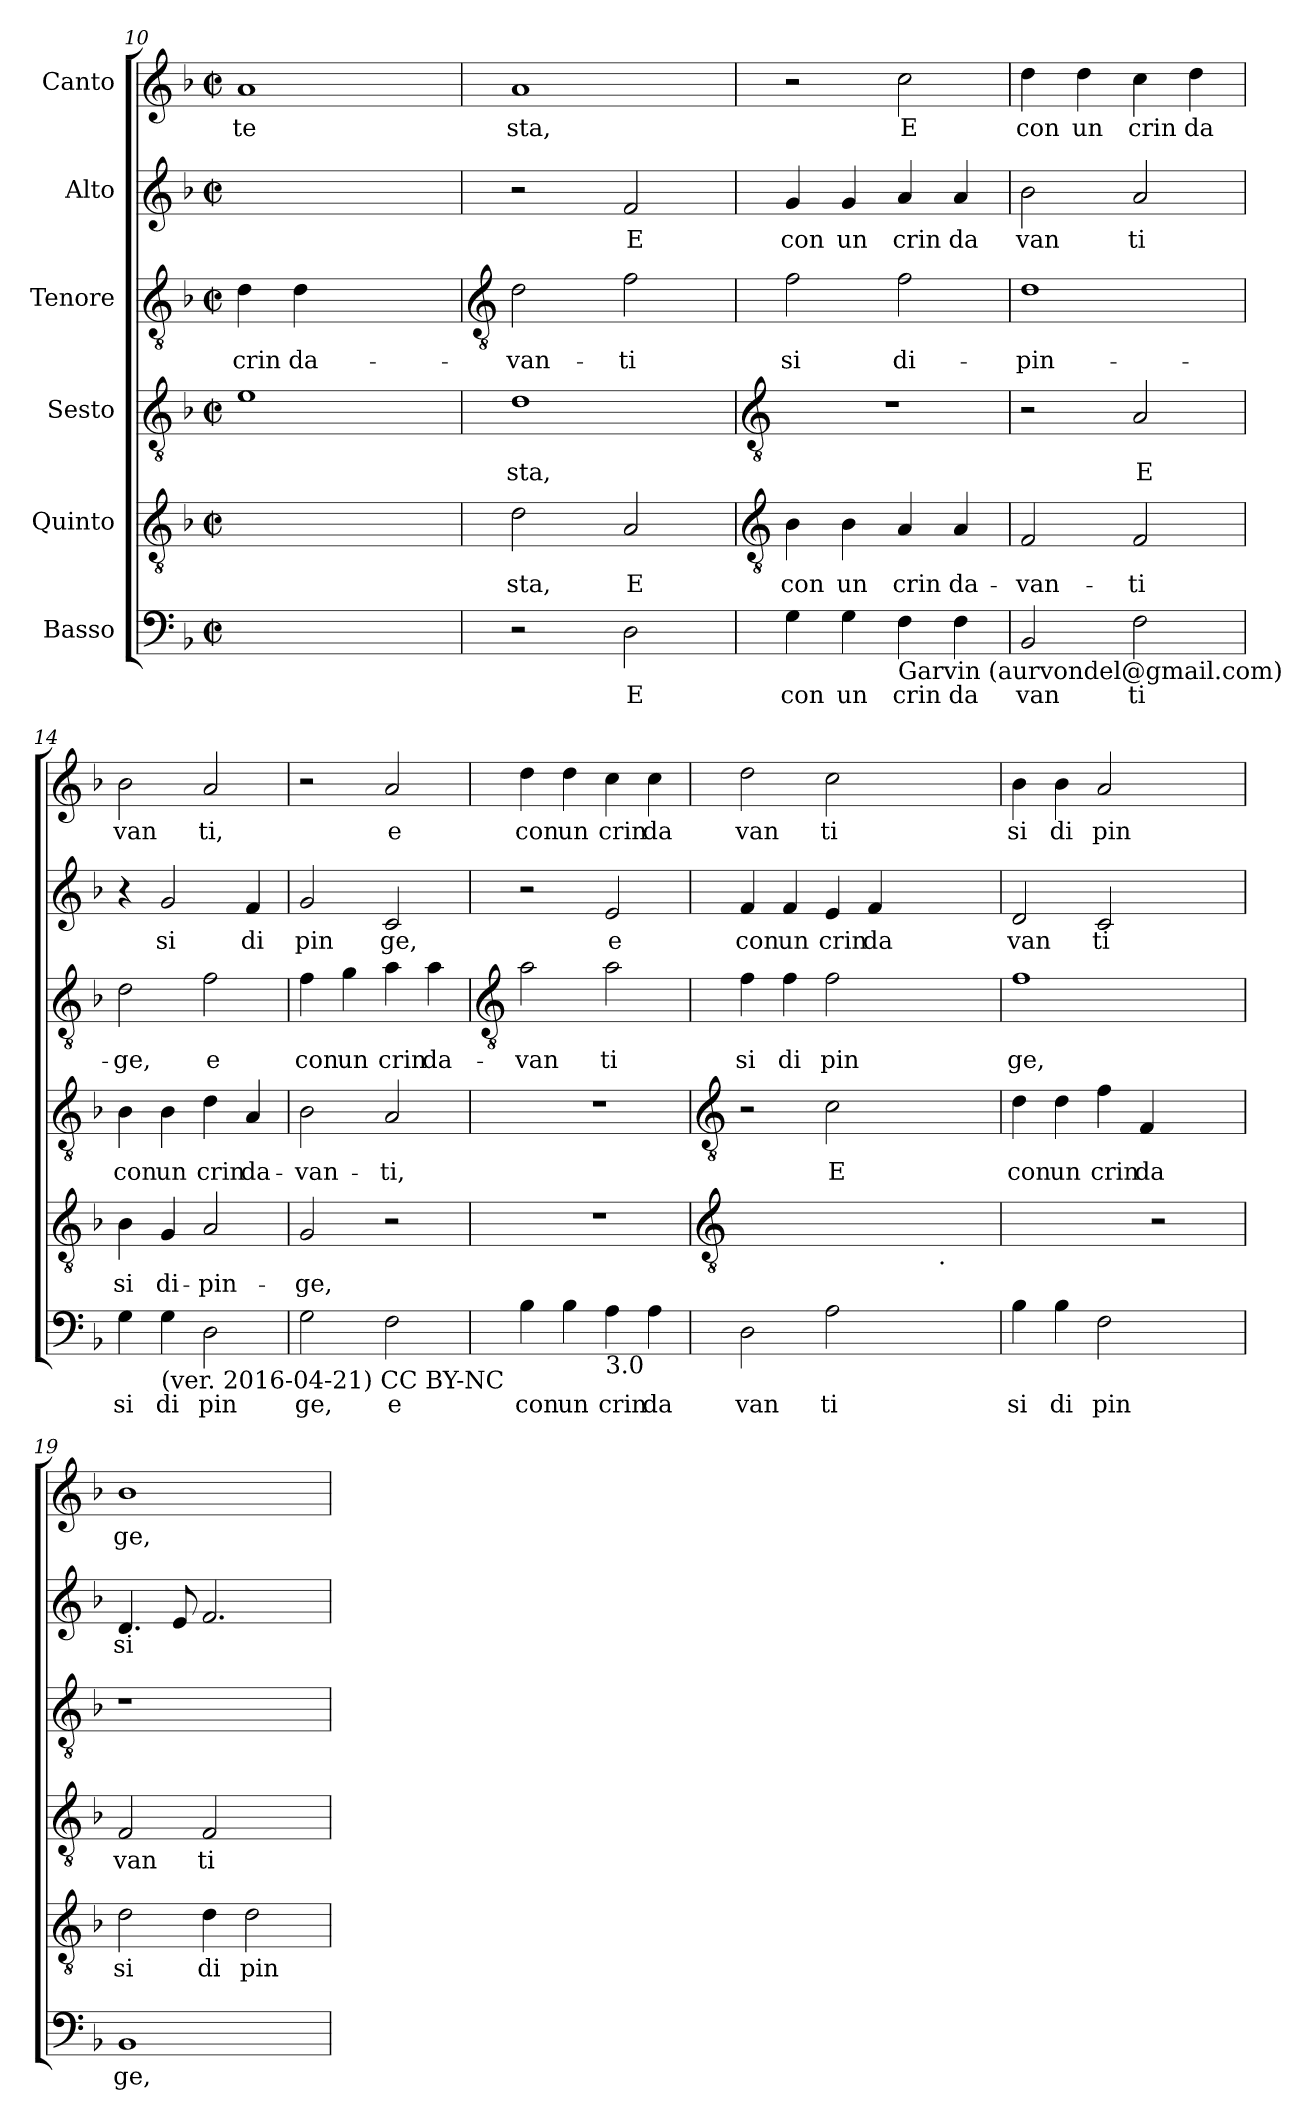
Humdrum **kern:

**kern	**text	**kern	**text	**kern	**text	**kern	**text	**kern	**text	**kern	**text
*part6	*part6	*part5	*part5	*part4	*part4	*part3	*part3	*part2	*part2	*part1	*part1
*staff6	*staff6	*staff5	*staff5	*staff4	*staff4	*staff3	*staff3	*staff2	*staff2	*staff1	*staff1
*I"Basso	*	*I"Quinto	*	*I"Sesto	*	*I"Tenore	*	*I"Alto	*	*I"Canto	*
*clefF4	*	*clefGv2	*	*clefGv2	*	*clefGv2	*	*clefG2	*	*clefG2	*
*k[b-]	*	*k[b-]	*	*k[b-]	*	*k[b-]	*	*k[b-]	*	*k[b-]	*
*F:	*	*F:	*	*F:	*	*F:	*	*F:	*	*F:	*
*M2/2	*	*M2/2	*	*M2/2	*	*M2/2	*	*M2/2	*	*M2/2	*
*met(c|)	*	*met(c|)	*	*met(c|)	*	*met(c|)	*	*met(c|)	*	*met(c|)	*
=10	=10	=10	=10	=10	=10	=10	=10	=10	=10	=10	=10
*	*	*^	*	*^	*	*	*	*	*	*	*
!	!	!	!	!	!	!	!	!	!LO:LY:b	!	!	!	!LO:LY:b
4ryy	.	4ryy	4ryy	.	1e/	4ryy	.	4d\	crin	4ryy	.	1a	te
!	!	!	!	!	!	!	!	!	!LO:LY:b	!	!	!	!
4ryy	.	4ryy	4ryy	.	.	4ryy	.	4d\	da-	4ryy	.	.	.
4ryy	.	4ryy	4ryy	.	.	4ryy	.	2ryy	.	4ryy	.	.	.
4ryy	.	4ryy	4ryy	.	.	4ryy	.	.	.	4ryy	.	.	.
!!LO:LB:g=z
=11	=11	=11	=11	=11	=11	=11	=11	=11	=11	=11	=11	=11	=11
*	*	*	*	*	*	*	*	*clefGv2	*	*	*	*	*
!	!	!	!	!LO:LY:b	!	!	!LO:LY:b	!	!LO:LY:b	!	!	!	!LO:LY:b
2r	.	2d\	4ryy	-sta,	1d/	4ryy	-sta,	2d\	-van-	2r	.	1a	sta,
.	.	.	4ryy	.	.	4ryy	.	.	.	.	.	.	.
!	!LO:LY:b	!	!	!LO:LY:b	!	!	!	!	!LO:LY:b	!	!LO:LY:b	!	!
2D\	E	2A/	4ryy	E	.	4ryy	.	2f\	-ti	2f/	E	.	.
.	.	.	4ryy	.	.	4ryy	.	.	.	.	.	.	.
!!LO:LB:g=z
=12	=12	=12	=12	=12	=12	=12	=12	=12	=12	=12	=12	=12	=12
*	*	*clefGv2	*	*	*clefGv2	*	*	*	*	*	*	*	*
!	!LO:LY:b	!	!	!LO:LY:b	!	!	!	!	!LO:LY:b	!	!LO:LY:b	!	!
4G\	con	4B-\	4ryy	con	1r	4ryy	.	2f\	si	4g/	con	2r	.
!	!LO:LY:b	!	!	!LO:LY:b	!	!	!	!	!	!	!LO:LY:b	!	!
4G\	un	4B-\	4ryy	un	.	4ryy	.	.	.	4g/	un	.	.
!LO:TX:b:t=Garvin (aurvondel@gmail.com)	!	!	!	!	!	!	!	!	!	!	!	!	!
!	!LO:LY:b	!	!	!LO:LY:b	!	!	!	!	!LO:LY:b	!	!LO:LY:b	!	!LO:LY:b
4F\	crin	4A/	4ryy	crin	.	4ryy	.	2f\	di-	4a/	crin	2cc\	E
!	!LO:LY:b	!	!	!LO:LY:b	!	!	!	!	!	!	!LO:LY:b	!	!
4F\	da	4A/	4ryy	da-	.	4ryy	.	.	.	4a/	da	.	.
=13	=13	=13	=13	=13	=13	=13	=13	=13	=13	=13	=13	=13	=13
!	!LO:LY:b	!	!	!LO:LY:b	!	!	!	!	!LO:LY:b	!	!LO:LY:b	!	!LO:LY:b
2BB-/	van	2F/	4ryy	-van-	2r	4ryy	.	1d	-pin-	2b-\	van	4dd\	con
!	!	!	!	!	!	!	!	!	!	!	!	!	!LO:LY:b
.	.	.	4ryy	.	.	4ryy	.	.	.	.	.	4dd\	un
!	!LO:LY:b	!	!	!LO:LY:b	!	!	!LO:LY:b	!	!	!	!LO:LY:b	!	!LO:LY:b
2F\	ti	2F/	4ryy	-ti	2A/	4ryy	E	.	.	2a/	ti	4cc\	crin
!	!	!	!	!	!	!	!	!	!	!	!	!	!LO:LY:b
.	.	.	4ryy	.	.	4ryy	.	.	.	.	.	4dd\	da
=14	=14	=14	=14	=14	=14	=14	=14	=14	=14	=14	=14	=14	=14
!	!LO:LY:b	!	!	!LO:LY:b	!	!	!LO:LY:b	!	!LO:LY:b	!	!	!	!LO:LY:b
4G\	si	4B-\	4ryy	si	4B-\	4ryy	con	2d\	-ge,	4r	.	2b-\	van
!LO:TX:b:t=(ver. 2016-04-21) CC BY-NC	!	!	!	!	!	!	!	!	!	!	!	!	!
!	!LO:LY:b	!	!	!LO:LY:b	!	!	!LO:LY:b	!	!	!	!LO:LY:b	!	!
4G\	di	4G/	4ryy	di-	4B-\	4ryy	un	.	.	2g/	si	.	.
!	!LO:LY:b	!	!	!LO:LY:b	!	!	!LO:LY:b	!	!LO:LY:b	!	!	!	!LO:LY:b
2D\	pin	2A/	4ryy	-pin-	4d\	4ryy	crin	2f\	e	.	.	2a/	ti,
!	!	!	!	!	!	!	!LO:LY:b	!	!	!	!LO:LY:b	!	!
.	.	.	4ryy	.	4A/	4ryy	da-	.	.	4f/	di	.	.
=15	=15	=15	=15	=15	=15	=15	=15	=15	=15	=15	=15	=15	=15
!	!LO:LY:b	!	!	!LO:LY:b	!	!	!LO:LY:b	!	!LO:LY:b	!	!LO:LY:b	!	!
2G\	ge,	2G/	4ryy	-ge,	2B-\	4ryy	-van-	4f\	con	2g/	pin	2r	.
!	!	!	!	!	!	!	!	!	!LO:LY:b	!	!	!	!
.	.	.	4ryy	.	.	4ryy	.	4g\	un	.	.	.	.
!	!LO:LY:b	!	!	!	!	!	!LO:LY:b	!	!LO:LY:b	!	!LO:LY:b	!	!LO:LY:b
2F\	e	2r	4ryy	.	2A/	4ryy	-ti,	4a\	crin	2c/	ge,	2a/	e
!	!	!	!	!	!	!	!	!	!LO:LY:b	!	!	!	!
.	.	.	4ryy	.	.	4ryy	.	4a\	da-	.	.	.	.
!!LO:LB:g=z
=16	=16	=16	=16	=16	=16	=16	=16	=16	=16	=16	=16	=16	=16
*	*	*	*	*	*	*	*	*clefGv2	*	*	*	*	*
!	!LO:LY:b	!	!	!	!	!	!	!	!LO:LY:b	!	!	!	!LO:LY:b
4B-\	con	1r	4ryy	.	1r	4ryy	.	2a\	-van	2r	.	4dd\	con
!	!LO:LY:b	!	!	!	!	!	!	!	!	!	!	!	!LO:LY:b
4B-\	un	.	4ryy	.	.	4ryy	.	.	.	.	.	4dd\	un
!LO:TX:b:t=3.0	!	!	!	!	!	!	!	!	!	!	!	!	!
!	!LO:LY:b	!	!	!	!	!	!	!	!LO:LY:b	!	!LO:LY:b	!	!LO:LY:b
4A\	crin	.	4ryy	.	.	4ryy	.	2a\	ti	2e/	e	4cc\	crin
!	!LO:LY:b	!	!	!	!	!	!	!	!	!	!	!	!LO:LY:b
4A\	da	.	4ryy	.	.	4ryy	.	.	.	.	.	4cc\	da
*	*	*v	*v	*	*	*	*	*	*	*	*	*	*
*	*	*	*	*v	*v	*	*	*	*	*	*	*
!!LO:LB:g=z
=17	=17	=17	=17	=17	=17	=17	=17	=17	=17	=17	=17
*	*	*clefGv2	*	*clefGv2	*	*	*	*	*	*	*
*	*	*^	*	*^	*	*	*	*	*	*	*
!	!LO:LY:b	!	!	!	!	!	!	!	!LO:LY:b	!	!LO:LY:b	!	!LO:LY:b
*	*	*v	*v	*	*	*	*	*	*	*	*	*	*
*	*	*	*	*v	*v	*	*	*	*	*	*	*
2D\	van	4ryy	.	2r	.	4f\	si	4f/	con	2dd\	van
!	!	!	!	!	!	!	!LO:LY:b	!	!LO:LY:b	!	!
.	.	4ryy	.	.	.	4f\	di	4f/	un	.	.
!	!LO:LY:b	!	!	!	!LO:LY:b	!	!LO:LY:b	!	!LO:LY:b	!	!LO:LY:b
2A\	ti	4ryy	.	2c\	E	2f\	pin	4e/	crin	2cc\	ti
!	!	!	!	!	!	!	!	!	!LO:LY:b	!	!
.	.	32ryy	.	.	.	.	.	4f/	da	.	.
.	.	32ryy	.	.	.	.	.	.	.	.	.
.	.	32ryy	.	.	.	.	.	.	.	.	.
.	.	32ryy	.	.	.	.	.	.	.	.	.
.	.	32ryy	.	.	.	.	.	.	.	.	.
.	.	32ryy	.	.	.	.	.	.	.	.	.
!	!	!LO:TX:b:t=.	!	!	!	!	!	!	!	!	!
.	.	32ryy	.	.	.	.	.	.	.	.	.
.	.	4ryy	.	.	.	.	.	.	.	.	.
8..ryy	.	.	.	8..ryy	.	8..ryy	.	8..ryy	.	8..ryy	.
=18A	=18A	=18A	=18A	=18A	=18A	=18A	=18A	=18A	=18A	=18A	=18A
!	!LO:LY:b	!	!	!	!LO:LY:b	!	!LO:LY:b	!	!LO:LY:b	!	!LO:LY:b
4B-\	si	4ryy	.	4d\	con	1f	ge,	2d/	van	4b-\	si
!	!LO:LY:b	!	!	!	!LO:LY:b	!	!	!	!	!	!LO:LY:b
4B-\	di	4ryy	.	4d\	un	.	.	.	.	4b-\	di
!	!LO:LY:b	!	!	!	!LO:LY:b	!	!	!	!LO:LY:b	!	!LO:LY:b
2F\	pin	4ryy	.	4f\	crin	.	.	2c/	ti	2a/	pin
!	!	!	!	!	!LO:LY:b	!	!	!	!	!	!
.	.	32ryy	.	4F/	da	.	.	.	.	.	.
.	.	2r	.	.	.	.	.	.	.	.	.
4ryy	.	.	.	4ryy	.	4ryy	.	4ryy	.	4ryy	.
32ryy	.	.	.	32ryy	.	32ryy	.	32ryy	.	32ryy	.
=19A	=19A	=19A	=19A	=19A	=19A	=19A	=19A	=19A	=19A	=19A	=19A
!	!LO:LY:b	!	!LO:LY:b	!	!LO:LY:b	!	!	!	!LO:LY:b	!	!LO:LY:b
1BB-	ge,	2d\	si	2F/	van	1r	.	4.d/	si	1b-	ge,
.	.	.	.	.	.	.	.	8e/	.	.	.
!	!	!	!LO:LY:b	!	!LO:LY:b	!	!	!	!	!	!
.	.	4d\	di	2F/	ti	.	.	2.f/	.	.	.
!	!	!	!LO:LY:b	!	!	!	!	!	!	!	!
.	.	2d\	pin	.	.	.	.	.	.	.	.
4ryy	.	.	.	4ryy	.	4ryy	.	.	.	4ryy	.
=	=	=	=	=	=	=	=	=	=	=	=
*-	*-	*-	*-	*-	*-	*-	*-	*-	*-	*-	*-
